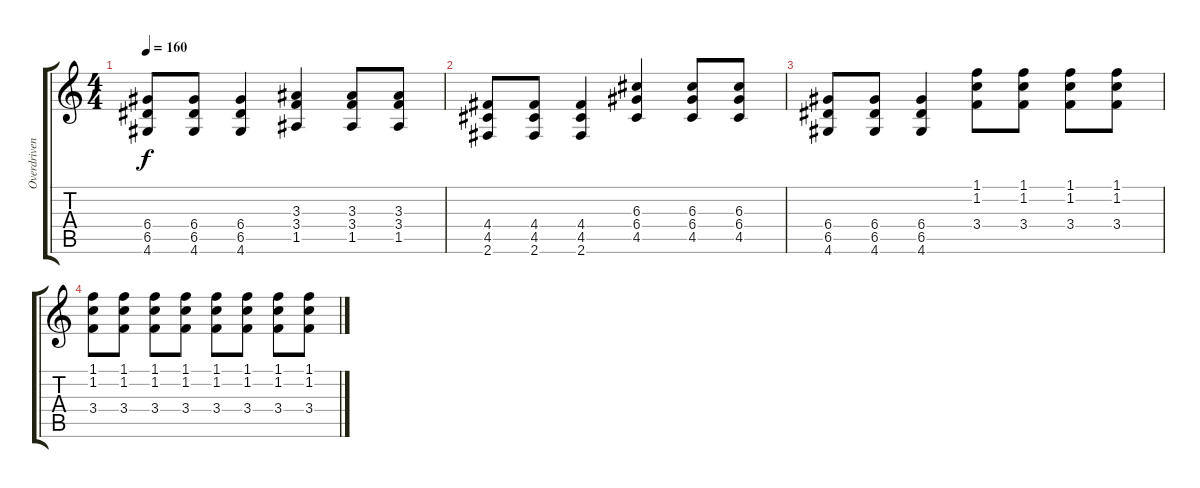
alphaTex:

\track ("Overdriven Guitar" "Overdriven") {instrument overdrivenguitar}
\staff {score tabs}
\tuning (E4 B3 G3 D3 A2 E2) {hide}
\ts (4 4)
\tempo 160
\clef g2
\ks c
(6.4 6.5 4.6).8{dy f} (6.4 6.5 4.6).8 (6.4 6.5 4.6).4 (3.3 3.4 1.5).4 (3.3 3.4 1.5).8 (3.3 3.4 1.5).8 |
(4.4 4.5 2.6).8 (4.4 4.5 2.6).8 (4.4 4.5 2.6).4 (6.3 6.4 4.5).4 (6.3 6.4 4.5).8 (6.3 6.4 4.5).8 |
(6.4 6.5 4.6).8 (6.4 6.5 4.6).8 (6.4 6.5 4.6).4 (1.1 1.2 3.4).8 (1.1 1.2 3.4).8 (1.1 1.2 3.4).8 (1.1 1.2 3.4).8 |
(1.1 1.2 3.4).8 (1.1 1.2 3.4).8 (1.1 1.2 3.4).8 (1.1 1.2 3.4).8 (1.1 1.2 3.4).8 (1.1 1.2 3.4).8 (1.1 1.2 3.4).8 (1.1 1.2 3.4).8
